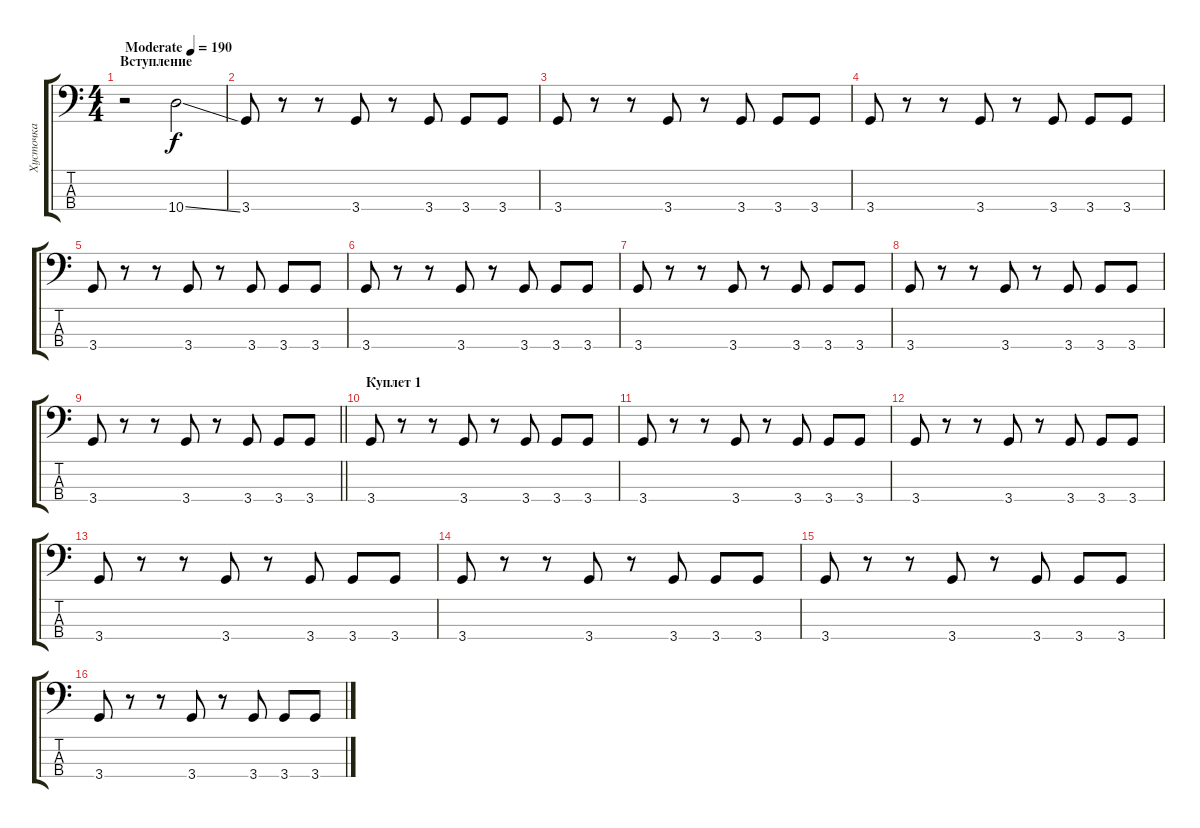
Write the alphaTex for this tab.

\track ("Хусточка" "Хусточка") {instrument electricbassfinger}
\staff {score tabs}
\tuning (G2 D2 A1 E1) {hide}
\ts (4 4)
\section ("" "Вступление")
\tempo (190 "Moderate")
\clef f4
\ks c
r.2{dy f instrument electricbassfinger} 10.4{ss}.2 |
3.4.8 r.8 r.8 3.4.8 r.8 3.4.8 3.4.8 3.4.8 |
3.4.8 r.8 r.8 3.4.8 r.8 3.4.8 3.4.8 3.4.8 |
3.4.8 r.8 r.8 3.4.8 r.8 3.4.8 3.4.8 3.4.8 |
3.4.8 r.8 r.8 3.4.8 r.8 3.4.8 3.4.8 3.4.8 |
3.4.8 r.8 r.8 3.4.8 r.8 3.4.8 3.4.8 3.4.8 |
3.4.8 r.8 r.8 3.4.8 r.8 3.4.8 3.4.8 3.4.8 |
3.4.8 r.8 r.8 3.4.8 r.8 3.4.8 3.4.8 3.4.8 |
\barLineRight lightlight
3.4.8 r.8 r.8 3.4.8 r.8 3.4.8 3.4.8 3.4.8 |
\section ("" "Куплет 1")
3.4.8 r.8 r.8 3.4.8 r.8 3.4.8 3.4.8 3.4.8 |
3.4.8 r.8 r.8 3.4.8 r.8 3.4.8 3.4.8 3.4.8 |
3.4.8 r.8 r.8 3.4.8 r.8 3.4.8 3.4.8 3.4.8 |
3.4.8 r.8 r.8 3.4.8 r.8 3.4.8 3.4.8 3.4.8 |
3.4.8 r.8 r.8 3.4.8 r.8 3.4.8 3.4.8 3.4.8 |
3.4.8 r.8 r.8 3.4.8 r.8 3.4.8 3.4.8 3.4.8 |
3.4.8 r.8 r.8 3.4.8 r.8 3.4.8 3.4.8 3.4.8
